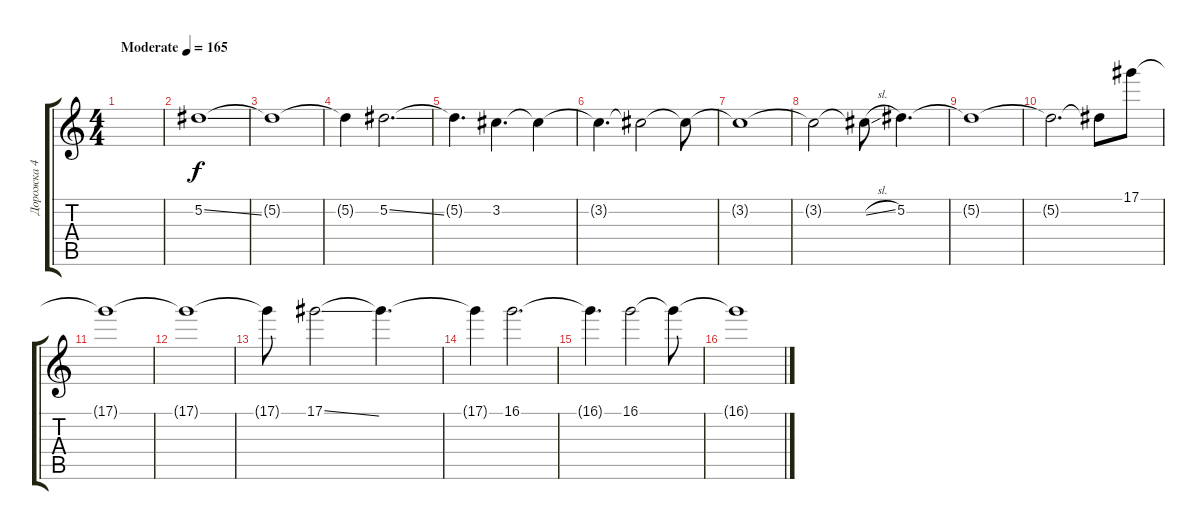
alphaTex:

\track ("Дорожка 4" "Дорожка 4") {instrument distortionguitar}
\staff {score tabs}
\tuning (Eb4 Bb3 Gb3 Db3 Ab2 Eb2) {hide}
\ts (4 4)
\tempo (165 "Moderate")
\clef g2
\ks c
|
5.2{ss}.1 |
5.2{t}.1 |
5.2{t}.4 5.2{ss}.2{d} |
5.2{t}.4{d} 3.2.4{d} 3.2{t}.4 |
3.2{t}.4{d} 3.2{t}.2 3.2{t}.8 |
3.2{t}.1 |
3.2{t}.2 3.2{sl t}.8 5.2.4{d} |
5.2{t}.1 |
5.2{t}.2{d} 5.2{t}.8 17.1.8 |
17.1{t}.1 |
17.1{t}.1 |
17.1{t}.8 17.1{ss}.2 17.1{t}.4{d} |
17.1{t}.4 16.1.2{d} |
16.1{t}.4{d} 16.1.2 16.1{t}.8 |
16.1{t}.1
